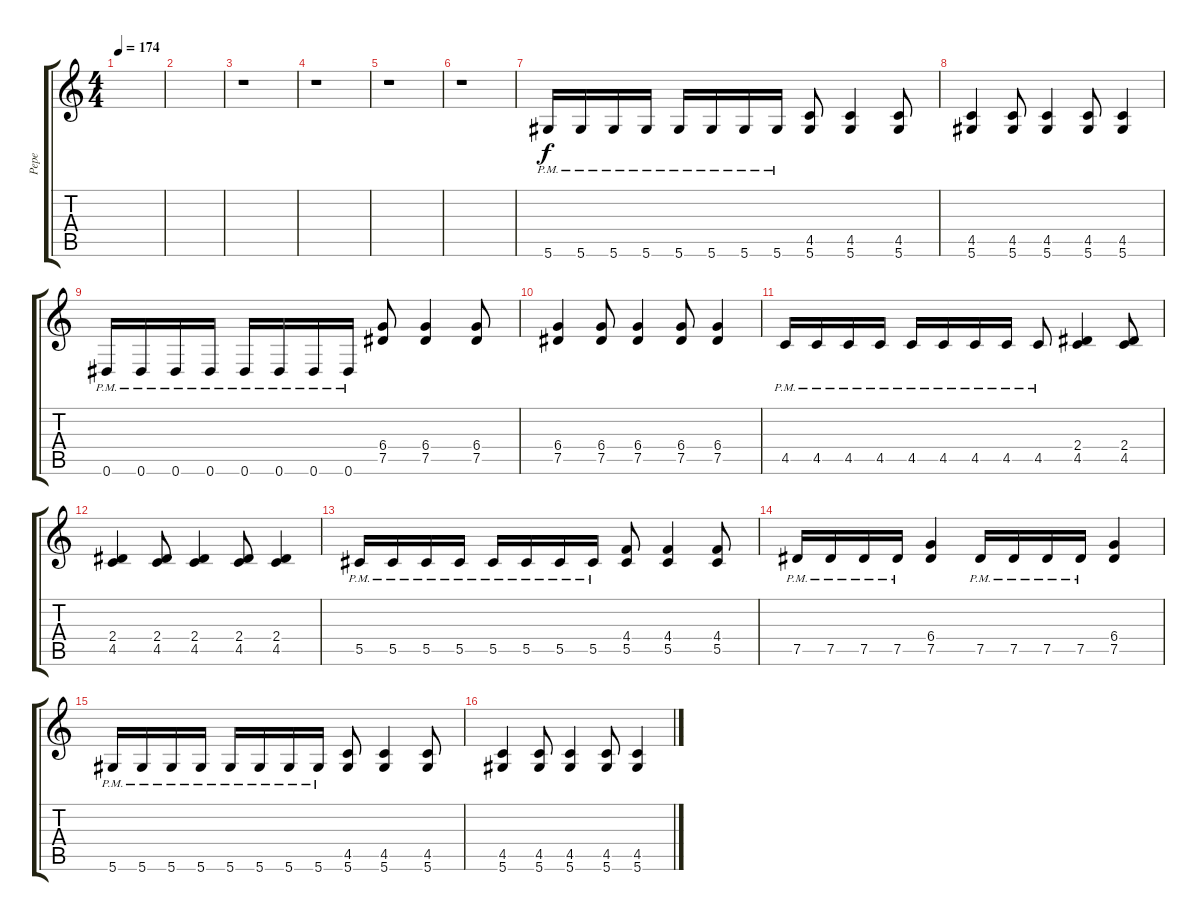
\track ("Pepe" "Pepe") {instrument overdrivenguitar}
\staff {score tabs}
\tuning (Eb4 Bb3 Gb3 Db3 Ab2 Eb2) {hide}
\ts (4 4)
\tempo 174
\clef g2
\ks c
|
|
r.1 |
r.1 |
r.1 |
r.1 |
5.6{pm}.16 5.6{pm}.16 5.6{pm}.16 5.6{pm}.16 5.6{pm}.16 5.6{pm}.16 5.6{pm}.16 5.6{pm}.16 (4.5 5.6).8 (4.5 5.6).4 (4.5 5.6).8 |
(4.5 5.6).4 (4.5 5.6).8 (4.5 5.6).4 (4.5 5.6).8 (4.5 5.6).4 |
0.6{pm}.16 0.6{pm}.16 0.6{pm}.16 0.6{pm}.16 0.6{pm}.16 0.6{pm}.16 0.6{pm}.16 0.6{pm}.16 (6.4 7.5).8 (6.4 7.5).4 (6.4 7.5).8 |
(6.4 7.5).4 (6.4 7.5).8 (6.4 7.5).4 (6.4 7.5).8 (6.4 7.5).4 |
4.5{pm}.16 4.5{pm}.16 4.5{pm}.16 4.5{pm}.16 4.5{pm}.16 4.5{pm}.16 4.5{pm}.16 4.5{pm}.16 4.5{pm}.8 (2.4 4.5).4 (2.4 4.5).8 |
(2.4 4.5).4 (2.4 4.5).8 (2.4 4.5).4 (2.4 4.5).8 (2.4 4.5).4 |
5.5{pm}.16 5.5{pm}.16 5.5{pm}.16 5.5{pm}.16 5.5{pm}.16 5.5{pm}.16 5.5{pm}.16 5.5{pm}.16 (4.4 5.5).8 (4.4 5.5).4 (4.4 5.5).8 |
7.5{pm}.16 7.5{pm}.16 7.5{pm}.16 7.5{pm}.16 (6.4 7.5).4 7.5{pm}.16 7.5{pm}.16 7.5{pm}.16 7.5{pm}.16 (6.4 7.5).4 |
5.6{pm}.16 5.6{pm}.16 5.6{pm}.16 5.6{pm}.16 5.6{pm}.16 5.6{pm}.16 5.6{pm}.16 5.6{pm}.16 (4.5 5.6).8 (4.5 5.6).4 (4.5 5.6).8 |
(4.5 5.6).4 (4.5 5.6).8 (4.5 5.6).4 (4.5 5.6).8 (4.5 5.6).4
